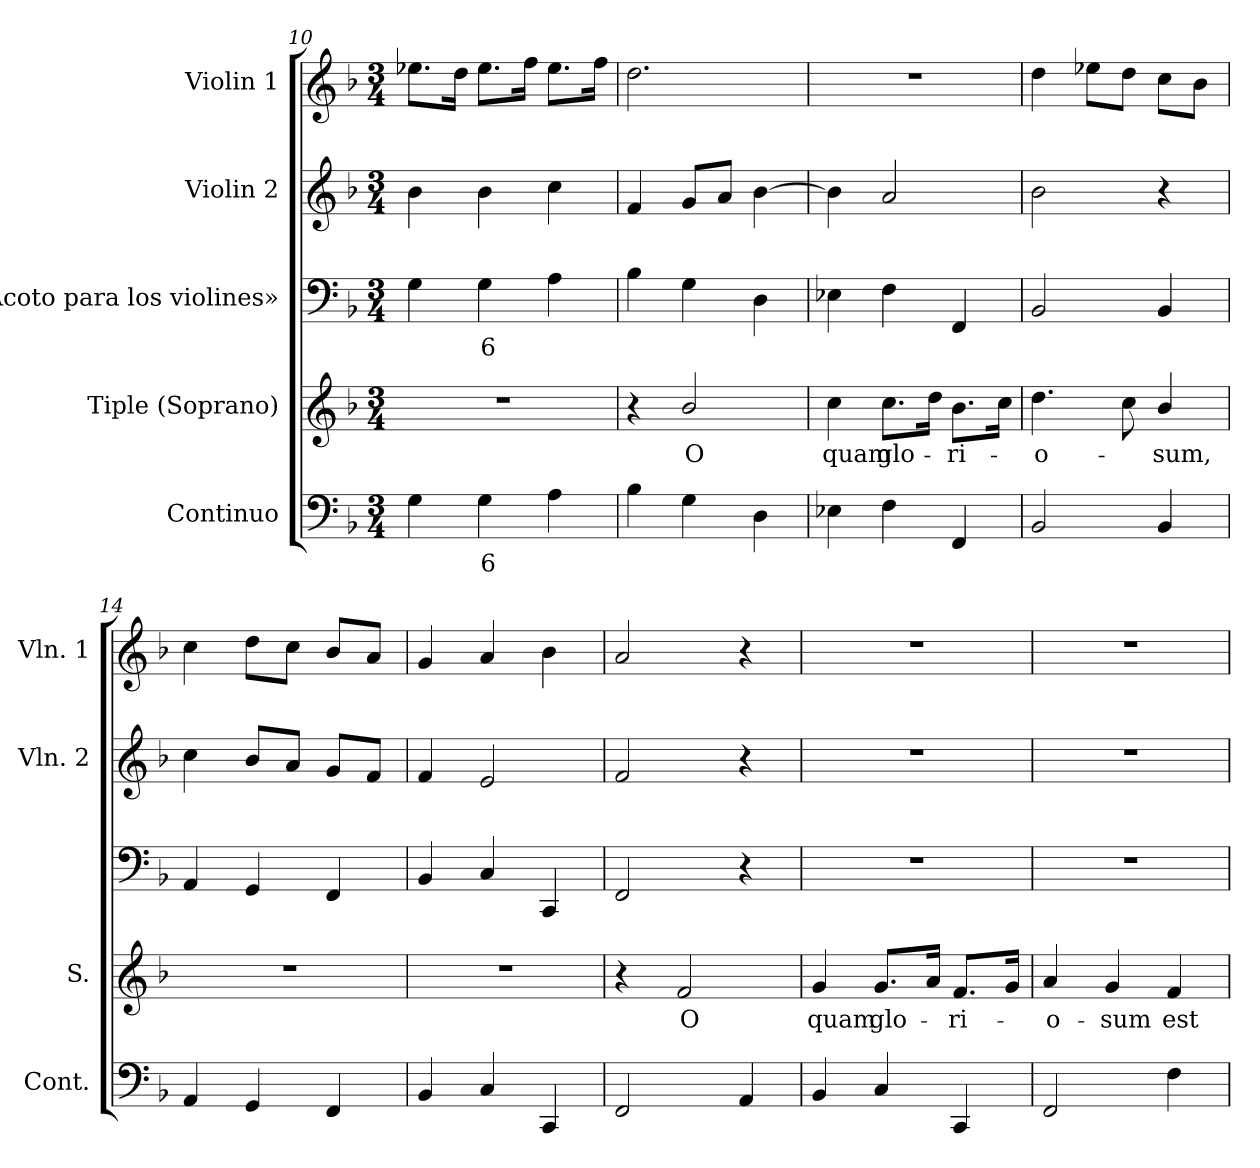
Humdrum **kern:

**kern	**text	**kern	**text	**kern	**text	**kern	**kern
*part5	*part5	*part4	*part4	*part3	*part3	*part2	*part1
*staff5	*staff5	*staff4	*staff4	*staff3	*staff3	*staff2	*staff1
*I"Continuo	*	*I"Tiple (Soprano)	*	*I"«Acoto para los violines»	*	*I"Violin 2	*I"Violin 1
*I'Cont.	*	*I'S.	*	*	*	*I'Vln. 2	*I'Vln. 1
*clefF4	*	*clefG2	*	*clefF4	*	*clefG2	*clefG2
*k[b-]	*	*k[b-]	*	*k[b-]	*	*k[b-]	*k[b-]
*F:	*	*F:	*	*F:	*	*F:	*F:
*M3/4	*	*M3/4	*	*M3/4	*	*M3/4	*M3/4
=10	=10	=10	=10	=10	=10	=10	=10
!	!	!LO:N:vis=1	!	!	!	!	!
4Gi\	.	2.r	.	4Gi\	.	4b-i\	8.ee-Xi\L
.	.	.	.	.	.	.	16ddi\Jk
!	!LO:LY:b:color=#000000	!	!	!	!	!	!
!	!	!	!	!	!LO:LY:b:color=#000000	!	!
4Gi\	6	.	.	4Gi\	6	4b-i\	8.ee-i\L
.	.	.	.	.	.	.	16ffi\Jk
4Ai\	.	.	.	4Ai\	.	4cci\	8.ee-i\L
.	.	.	.	.	.	.	16ffi\Jk
=11	=11	=11	=11	=11	=11	=11	=11
4B-i\	.	4r	.	4B-i\	.	4fi/	2.ddi\
!	!	!	!LO:LY:b:color=#000000	!	!	!	!
4Gi\	.	2b-i/	O	4Gi\	.	8gi/L	.
.	.	.	.	.	.	8ai/J	.
4Di\	.	.	.	4Di\	.	[4b-i\	.
=12	=12	=12	=12	=12	=12	=12	=12
!	!	!	!LO:LY:b:color=#000000	!	!	!	!LO:N:vis=1
4E-Xi\	.	4cci\	quam	4E-Xi\	.	4b-i\]	2.r
!	!	!	!LO:LY:b:color=#000000	!	!	!	!
4Fi\	.	8.cci\L	glo-	4Fi\	.	2ai/	.
.	.	16ddi\Jk	.	.	.	.	.
!	!	!	!LO:LY:b:color=#000000	!	!	!	!
4FFi/	.	8.b-i\L	-ri-	4FFi/	.	.	.
.	.	16cci\Jk	.	.	.	.	.
=13	=13	=13	=13	=13	=13	=13	=13
!	!	!	!LO:LY:b:color=#000000	!	!	!	!
2BB-i/	.	4.ddi\	-o-	2BB-i/	.	2b-i\	4ddi\
.	.	.	.	.	.	.	8ee-Xi\L
.	.	8cci\	.	.	.	.	8ddi\J
!	!	!	!LO:LY:b:color=#000000	!	!	!	!
4BB-i/	.	4b-i/	-sum,	4BB-i/	.	4r	8cci\L
.	.	.	.	.	.	.	8b-i\J
=14	=14	=14	=14	=14	=14	=14	=14
!	!	!LO:N:vis=1	!	!	!	!	!
4AAi/	.	2.r	.	4AAi/	.	4cci\	4cci\
4GGi/	.	.	.	4GGi/	.	8b-i/L	8ddi\L
.	.	.	.	.	.	8ai/J	8cci\J
4FFi/	.	.	.	4FFi/	.	8gi/L	8b-i/L
.	.	.	.	.	.	8fi/J	8ai/J
!!LO:LB:g=z
=15	=15	=15	=15	=15	=15	=15	=15
!	!	!LO:N:vis=1	!	!	!	!	!
4BB-i/	.	2.r	.	4BB-i/	.	4fi/	4gi/
4Ci/	.	.	.	4Ci/	.	2ei/	4ai/
4CCi/	.	.	.	4CCi/	.	.	4b-i\
=16	=16	=16	=16	=16	=16	=16	=16
2FFi/	.	4r	.	2FFi/	.	2fi/	2ai/
!	!	!	!LO:LY:b:color=#000000	!	!	!	!
.	.	2fi/	O	.	.	.	.
4AAi/	.	.	.	4r	.	4r	4r
=17	=17	=17	=17	=17	=17	=17	=17
!	!	!	!LO:LY:b:color=#000000	!LO:N:vis=1	!	!LO:N:vis=1	!LO:N:vis=1
4BB-i/	.	4gi/	quam	2.r	.	2.r	2.r
!	!	!	!LO:LY:b:color=#000000	!	!	!	!
4Ci/	.	8.gi/L	glo-	.	.	.	.
.	.	16ai/Jk	.	.	.	.	.
!	!	!	!LO:LY:b:color=#000000	!	!	!	!
4CCi/	.	8.fi/L	-ri-	.	.	.	.
.	.	16gi/Jk	.	.	.	.	.
=18	=18	=18	=18	=18	=18	=18	=18
!	!	!	!LO:LY:b:color=#000000	!LO:N:vis=1	!	!LO:N:vis=1	!LO:N:vis=1
2FFi/	.	4ai/	-o-	2.r	.	2.r	2.r
!	!	!	!LO:LY:b:color=#000000	!	!	!	!
.	.	4gi/	-sum	.	.	.	.
!	!	!	!LO:LY:b:color=#000000	!	!	!	!
4Fi\	.	4fi/	est	.	.	.	.
=	=	=	=	=	=	=	=
*-	*-	*-	*-	*-	*-	*-	*-
